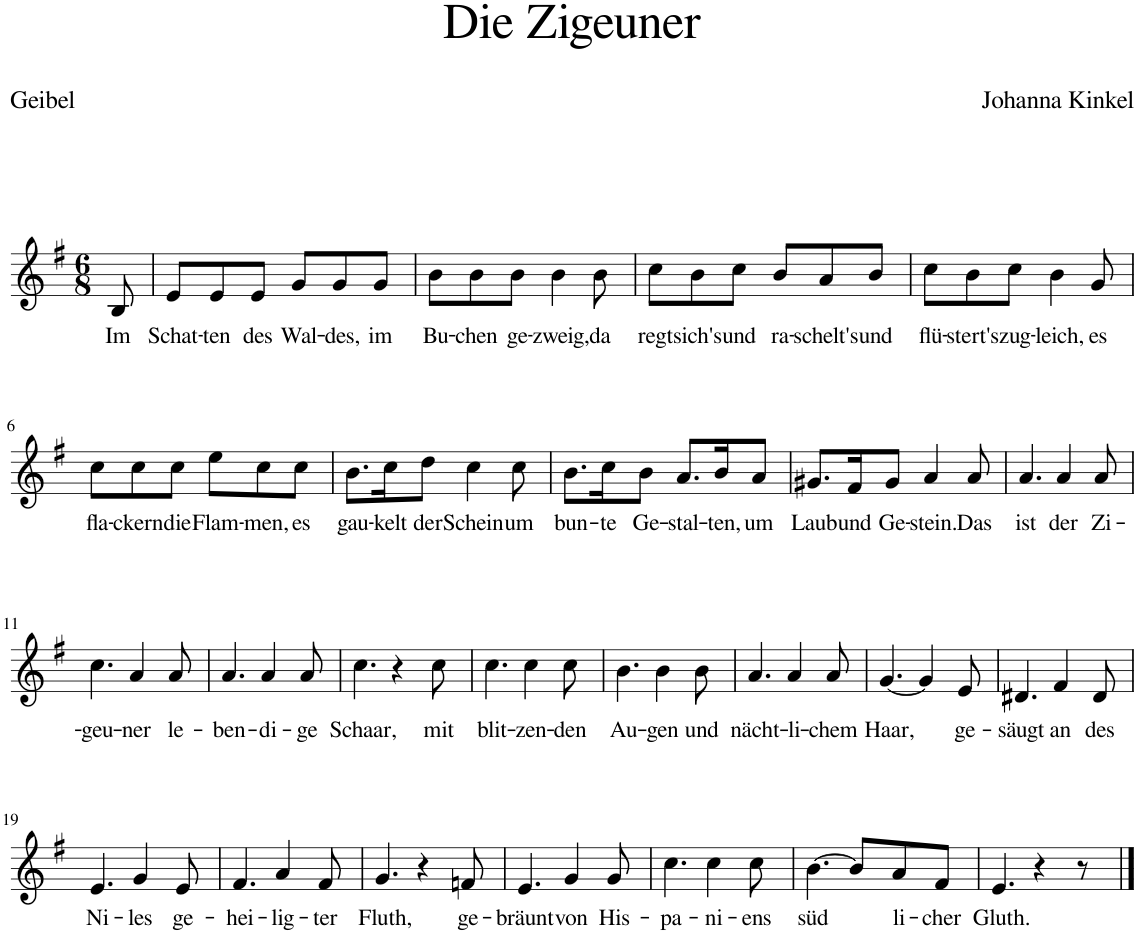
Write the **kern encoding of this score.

**kern	**text
*part1	*part1
*staff1	*staff1
*I"Piano	*
*I'Pno	*
*clefG2	*
*k[f#]	*
*M6/8	*
=1	=1
!	!LO:LY:b
8B/	Im
=2	=2
!	!LO:LY:b
8e/L	Schat-
!	!LO:LY:b
8e/	-ten
!	!LO:LY:b
8e/J	des
!	!LO:LY:b
8g/L	Wal-
!	!LO:LY:b
8g/	-des,
!	!LO:LY:b
8g/J	im
=3	=3
!	!LO:LY:b
8b\L	Bu-
!	!LO:LY:b
8b\	-chen
!	!LO:LY:b
8b\J	ge-
!	!LO:LY:b
4b\	-zweig,
!	!LO:LY:b
8b\	da
=4	=4
!	!LO:LY:b
8cc\L	regt
!	!LO:LY:b
8b\	sich's
!	!LO:LY:b
8cc\J	und
!	!LO:LY:b
8b/L	ra-
!	!LO:LY:b
8a/	-schelt's
!	!LO:LY:b
8b/J	und
=5	=5
!	!LO:LY:b
8cc\L	flü-
!	!LO:LY:b
8b\	-stert's
!	!LO:LY:b
8cc\J	zug-
!	!LO:LY:b
4b\	-leich,
!	!LO:LY:b
8g/	es
!!LO:LB:g=z
=6	=6
!	!LO:LY:b
8cc\L	fla-
!	!LO:LY:b
8cc\	-ckern
!	!LO:LY:b
8cc\J	die
!	!LO:LY:b
8ee\L	Flam-
!	!LO:LY:b
8cc\	-men,
!	!LO:LY:b
8cc\J	es
=7	=7
!	!LO:LY:b
8.b\L	gau-
!	!LO:LY:b
16cc\K	-kelt
!	!LO:LY:b
8dd\J	der
!	!LO:LY:b
4cc\	Schein
!	!LO:LY:b
8cc\	um
=8	=8
!	!LO:LY:b
8.b\L	bun-
!	!LO:LY:b
16cc\K	-te
!	!LO:LY:b
8b\J	Ge-
!	!LO:LY:b
8.a/L	-stal-
!	!LO:LY:b
16b/K	-ten,
!	!LO:LY:b
8a/J	um
=9	=9
!	!LO:LY:b
8.g#X/L	Laub
!	!LO:LY:b
16f#/K	und
!	!LO:LY:b
8g#/J	Ge-
!	!LO:LY:b
4a/	-stein.
!	!LO:LY:b
8a/	Das
=10	=10
!	!LO:LY:b
4.a/	ist
!	!LO:LY:b
4a/	der
!	!LO:LY:b
8a/	Zi-
!!LO:LB:g=z
=11	=11
!	!LO:LY:b
4.cc\	geu-
!	!LO:LY:b
4a/	-ner
!	!LO:LY:b
8a/	le-
=12	=12
!	!LO:LY:b
4.a/	-ben-
!	!LO:LY:b
4a/	-di-
!	!LO:LY:b
8a/	-ge
=13	=13
!	!LO:LY:b
4.cc\	Schaar,
4r	.
!	!LO:LY:b
8cc\	mit
=14	=14
!	!LO:LY:b
4.cc\	blit-
!	!LO:LY:b
4cc\	-zen-
!	!LO:LY:b
8cc\	-den
=15	=15
!	!LO:LY:b
4.b\	Au-
!	!LO:LY:b
4b\	-gen
!	!LO:LY:b
8b\	und
=16	=16
!	!LO:LY:b
4.a/	nächt-
!	!LO:LY:b
4a/	-li-
!	!LO:LY:b
8a/	-chem
=17	=17
!	!LO:LY:b
[4.g/	Haar,
4g/]	.
!	!LO:LY:b
8e/	ge-
=18	=18
!	!LO:LY:b
4.d#X/	-säugt
!	!LO:LY:b
4f#/	an
!	!LO:LY:b
8d#/	des
!!LO:LB:g=z
=19	=19
!	!LO:LY:b
4.e/	Ni-
!	!LO:LY:b
4g/	-les
!	!LO:LY:b
8e/	ge-
=20	=20
!	!LO:LY:b
4.f#/	-hei-
!	!LO:LY:b
4a/	-lig-
!	!LO:LY:b
8f#/	-ter
=21	=21
!	!LO:LY:b
4.g/	Fluth,
4r	.
!	!LO:LY:b
8fn/	ge-
=22	=22
!	!LO:LY:b
4.e/	-bräunt
!	!LO:LY:b
4g/	von
!	!LO:LY:b
8g/	His-
=23	=23
!	!LO:LY:b
4.cc\	-pa-
!	!LO:LY:b
4cc\	-ni-
!	!LO:LY:b
8cc\	-ens
=24	=24
!	!LO:LY:b
[4.b\	süd
8b/L]	.
!	!LO:LY:b
8a/	li-
!	!LO:LY:b
8f#/J	-cher
=25	=25
!	!LO:LY:b
4.e/	Gluth.
4r	.
8r	.
==	==
*-	*-
